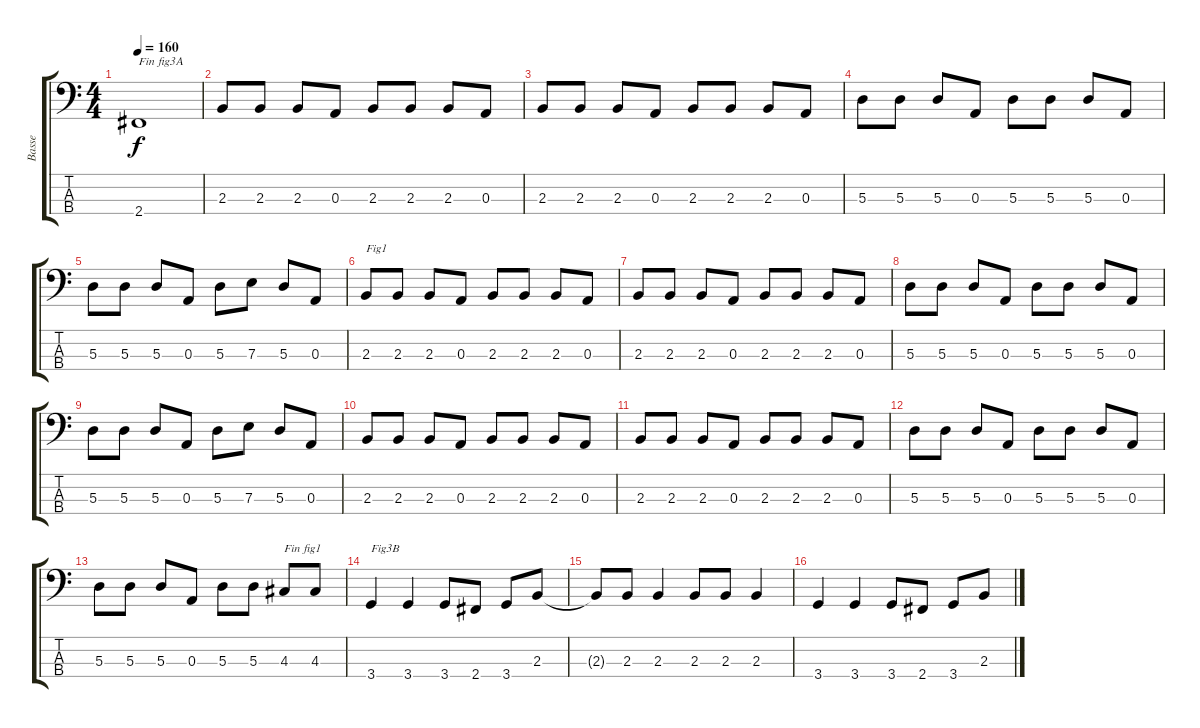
\track ("Basse" "Basse") {instrument electricbasspick}
\staff {score tabs}
\tuning (G2 D2 A1 E1) {hide}
\ts (4 4)
\tempo 160
\clef f4
\ks c
2.4{t}.1{txt "Fin fig3A" dy f} |
2.3.8 2.3.8 2.3.8 0.3.8 2.3.8 2.3.8 2.3.8 0.3.8 |
2.3.8 2.3.8 2.3.8 0.3.8 2.3.8 2.3.8 2.3.8 0.3.8 |
5.3.8 5.3.8 5.3.8 0.3.8 5.3.8 5.3.8 5.3.8 0.3.8 |
5.3.8 5.3.8 5.3.8 0.3.8 5.3.8 7.3.8 5.3.8 0.3.8 |
2.3.8{txt "Fig1"} 2.3.8 2.3.8 0.3.8 2.3.8 2.3.8 2.3.8 0.3.8 |
2.3.8 2.3.8 2.3.8 0.3.8 2.3.8 2.3.8 2.3.8 0.3.8 |
5.3.8 5.3.8 5.3.8 0.3.8 5.3.8 5.3.8 5.3.8 0.3.8 |
5.3.8 5.3.8 5.3.8 0.3.8 5.3.8 7.3.8 5.3.8 0.3.8 |
2.3.8 2.3.8 2.3.8 0.3.8 2.3.8 2.3.8 2.3.8 0.3.8 |
2.3.8 2.3.8 2.3.8 0.3.8 2.3.8 2.3.8 2.3.8 0.3.8 |
5.3.8 5.3.8 5.3.8 0.3.8 5.3.8 5.3.8 5.3.8 0.3.8 |
5.3.8 5.3.8 5.3.8 0.3.8 5.3.8 5.3.8 4.3.8{txt "Fin fig1"} 4.3.8 |
3.4.4{txt "Fig3B"} 3.4.4 3.4.8 2.4.8 3.4.8 2.3.8 |
2.3{t}.8 2.3.8 2.3.4 2.3.8 2.3.8 2.3.4 |
3.4.4 3.4.4 3.4.8 2.4.8 3.4.8 2.3.8
